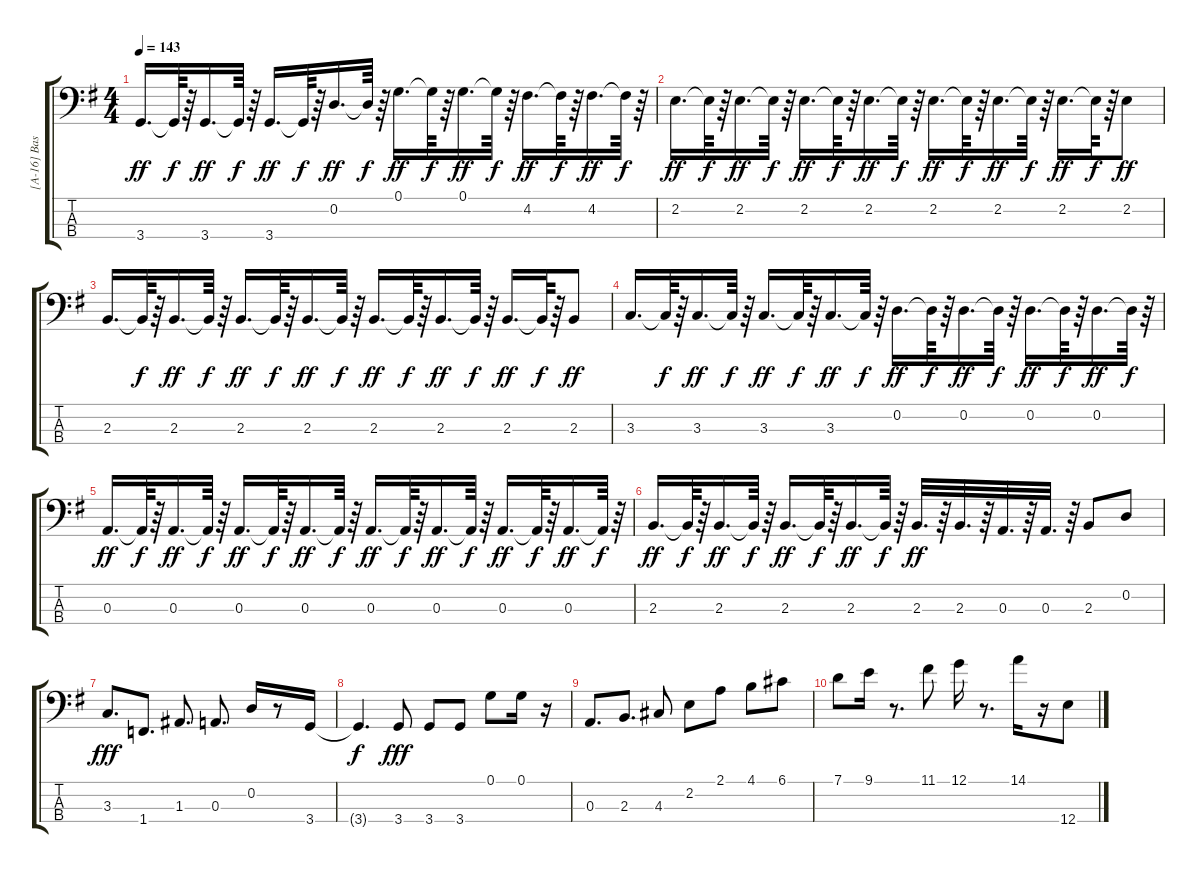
\track ("[A-16] Bass" "[A-16] Bas") {instrument fretlessbass}
\staff {score tabs}
\tuning (G2 D2 A1 E1) {hide}
\ts (4 4)
\tempo 143
\clef f4
\ks g
3.4.16{d dy ff} 3.4{t}.64{dy f} r.64 3.4.16{d dy ff} 3.4{t}.64{dy f} r.64 3.4.16{d dy ff} 3.4{t}.64{dy f} r.64 0.2.16{d dy ff} 0.2{t}.64{dy f} r.64 0.1.16{d dy ff} 0.1{t}.64{dy f} r.64 0.1.16{d dy ff} 0.1{t}.64{dy f} r.64 4.2.16{d dy ff} 4.2{t}.64{dy f} r.64 4.2.16{d dy ff} 4.2{t}.64{dy f} r.64 |
2.2.16{d dy ff} 2.2{t}.64{dy f} r.64 2.2.16{d dy ff} 2.2{t}.64{dy f} r.64 2.2.16{d dy ff} 2.2{t}.64{dy f} r.64 2.2.16{d dy ff} 2.2{t}.64{dy f} r.64 2.2.16{d dy ff} 2.2{t}.64{dy f} r.64 2.2.16{d dy ff} 2.2{t}.64{dy f} r.64 2.2.16{d dy ff} 2.2{t}.64{dy f} r.64 2.2.8{dy ff} |
2.3.16{d} 2.3{t}.64{dy f} r.64 2.3.16{d dy ff} 2.3{t}.64{dy f} r.64 2.3.16{d dy ff} 2.3{t}.64{dy f} r.64 2.3.16{d dy ff} 2.3{t}.64{dy f} r.64 2.3.16{d dy ff} 2.3{t}.64{dy f} r.64 2.3.16{d dy ff} 2.3{t}.64{dy f} r.64 2.3.16{d dy ff} 2.3{t}.64{dy f} r.64 2.3.8{dy ff} |
3.3.16{d} 3.3{t}.64{dy f} r.64 3.3.16{d dy ff} 3.3{t}.64{dy f} r.64 3.3.16{d dy ff} 3.3{t}.64{dy f} r.64 3.3.16{d dy ff} 3.3{t}.64{dy f} r.64 0.2.16{d dy ff} 0.2{t}.64{dy f} r.64 0.2.16{d dy ff} 0.2{t}.64{dy f} r.64 0.2.16{d dy ff} 0.2{t}.64{dy f} r.64 0.2.16{d dy ff} 0.2{t}.64{dy f} r.64 |
0.3.16{d dy ff} 0.3{t}.64{dy f} r.64 0.3.16{d dy ff} 0.3{t}.64{dy f} r.64 0.3.16{d dy ff} 0.3{t}.64{dy f} r.64 0.3.16{d dy ff} 0.3{t}.64{dy f} r.64 0.3.16{d dy ff} 0.3{t}.64{dy f} r.64 0.3.16{d dy ff} 0.3{t}.64{dy f} r.64 0.3.16{d dy ff} 0.3{t}.64{dy f} r.64 0.3.16{d dy ff} 0.3{t}.64{dy f} r.64 |
2.3.16{d dy ff} 2.3{t}.64{dy f} r.64 2.3.16{d dy ff} 2.3{t}.64{dy f} r.64 2.3.16{d dy ff} 2.3{t}.64{dy f} r.64 2.3.16{d dy ff} 2.3{t}.64{dy f} r.64 2.3.32{d dy ff} r.64 2.3.32{d} r.64 0.3.32{d} r.64 0.3.32{d} r.64 2.3.8 0.2.8 |
3.3.8{d dy fff} 1.4.8{d} 1.3.8{d} 0.3.8{d} 0.2.16 r.8 3.4.16 |
3.4{t}.4{d dy f} 3.4.8{dy fff} 3.4.8 3.4.8 0.1.8 0.1.16 r.16 |
0.3.8{d volume 12} 2.3.8{d} 4.3.8 2.2.8 2.1.8 4.1.8 6.1.8 |
7.1.8 9.1.16 r.8{d} 11.1.8 12.1.16 r.8{d} 14.1.16 r.16 12.4.8
